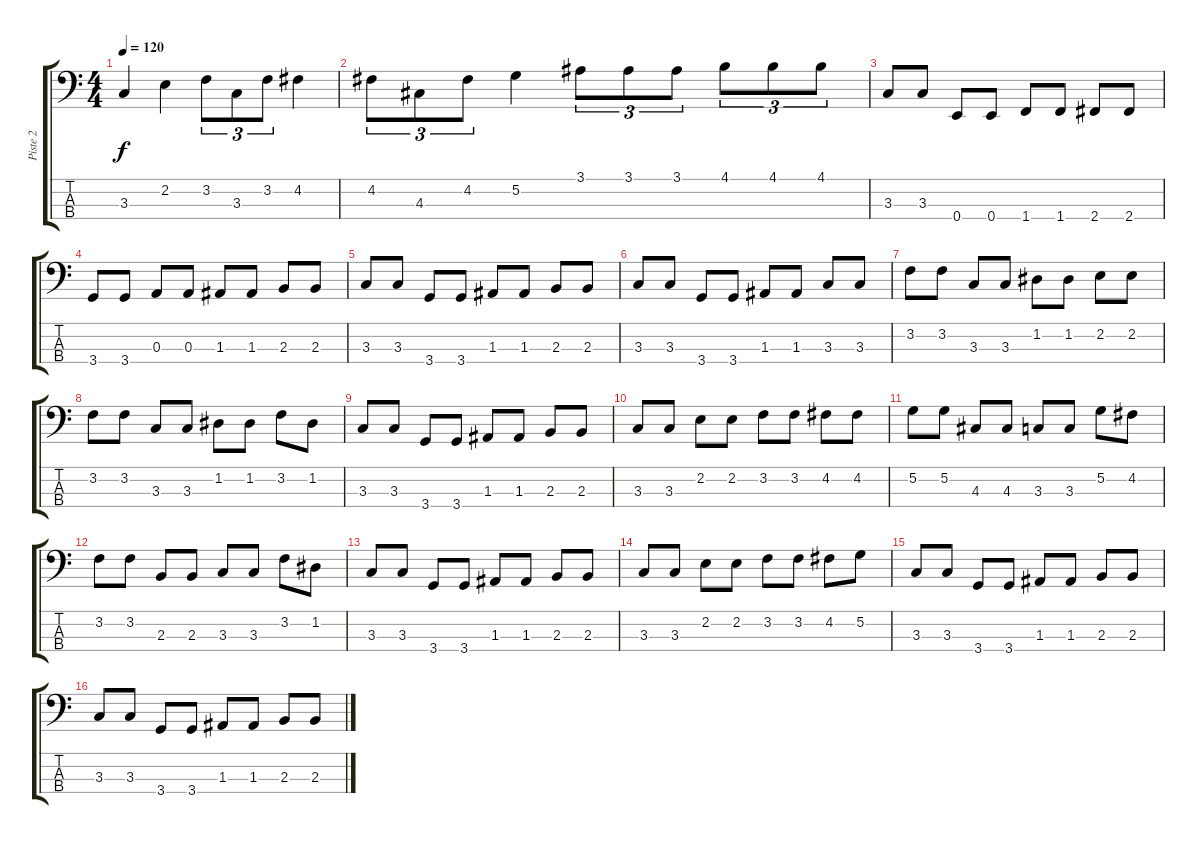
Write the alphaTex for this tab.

\track ("Piste 2" "Piste 2") {instrument electricbasspick}
\staff {score tabs}
\tuning (G2 D2 A1 E1) {hide}
\ts (4 4)
\tempo 120
\clef f4
\ks c
3.3.4{dy f} 2.2.4 3.2.8{tu (3 2)} 3.3.8{tu (3 2)} 3.2.8{tu (3 2)} 4.2.4 |
4.2.8{tu (3 2)} 4.3.8{tu (3 2)} 4.2.8{tu (3 2)} 5.2.4 3.1.8{tu (3 2)} 3.1.8{tu (3 2)} 3.1.8{tu (3 2)} 4.1.8{tu (3 2)} 4.1.8{tu (3 2)} 4.1.8{tu (3 2)} |
3.3.8 3.3.8 0.4.8 0.4.8 1.4.8 1.4.8 2.4.8 2.4.8 |
3.4.8 3.4.8 0.3.8 0.3.8 1.3.8 1.3.8 2.3.8 2.3.8 |
3.3.8 3.3.8 3.4.8 3.4.8 1.3.8 1.3.8 2.3.8 2.3.8 |
3.3.8 3.3.8 3.4.8 3.4.8 1.3.8 1.3.8 3.3.8 3.3.8 |
3.2.8 3.2.8 3.3.8 3.3.8 1.2.8 1.2.8 2.2.8 2.2.8 |
3.2.8 3.2.8 3.3.8 3.3.8 1.2.8 1.2.8 3.2.8 1.2.8 |
3.3.8 3.3.8 3.4.8 3.4.8 1.3.8 1.3.8 2.3.8 2.3.8 |
3.3.8 3.3.8 2.2.8 2.2.8 3.2.8 3.2.8 4.2.8 4.2.8 |
5.2.8 5.2.8 4.3.8 4.3.8 3.3.8 3.3.8 5.2.8 4.2.8 |
3.2.8 3.2.8 2.3.8 2.3.8 3.3.8 3.3.8 3.2.8 1.2.8 |
3.3.8 3.3.8 3.4.8 3.4.8 1.3.8 1.3.8 2.3.8 2.3.8 |
3.3.8 3.3.8 2.2.8 2.2.8 3.2.8 3.2.8 4.2.8 5.2.8 |
3.3.8 3.3.8 3.4.8 3.4.8 1.3.8 1.3.8 2.3.8 2.3.8 |
3.3.8 3.3.8 3.4.8 3.4.8 1.3.8 1.3.8 2.3.8 2.3.8
